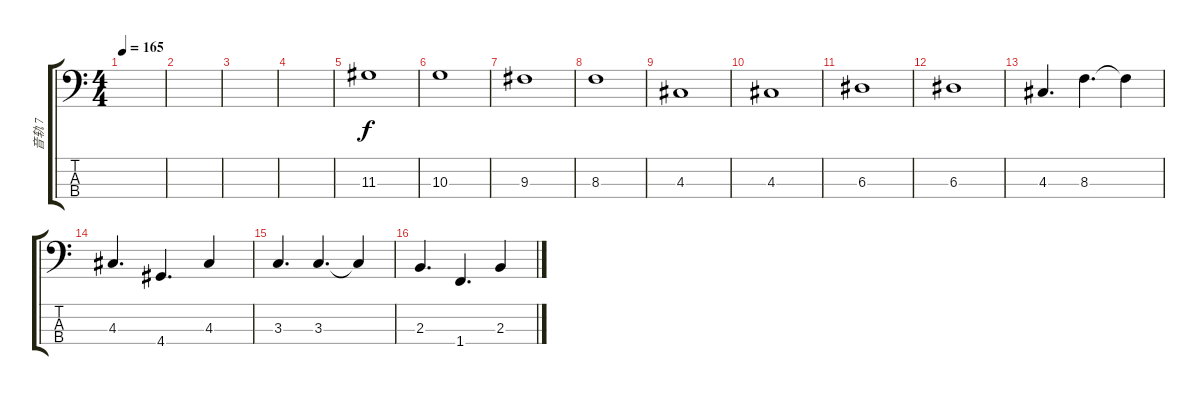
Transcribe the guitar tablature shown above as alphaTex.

\track ("音轨 7" "音轨 7") {instrument electricbassfinger}
\staff {score tabs}
\tuning (G2 D2 A1 E1) {hide}
\ts (4 4)
\tempo 165
\clef f4
\ks c
|
|
|
|
11.3.1 |
10.3.1 |
9.3.1 |
8.3.1 |
4.3.1 |
4.3.1 |
6.3.1 |
6.3.1 |
4.3.4{d} 8.3.4{d} 8.3{t}.4 |
4.3.4{d} 4.4.4{d} 4.3.4 |
3.3.4{d} 3.3.4{d} 3.3{t}.4 |
2.3.4{d} 1.4.4{d} 2.3.4
